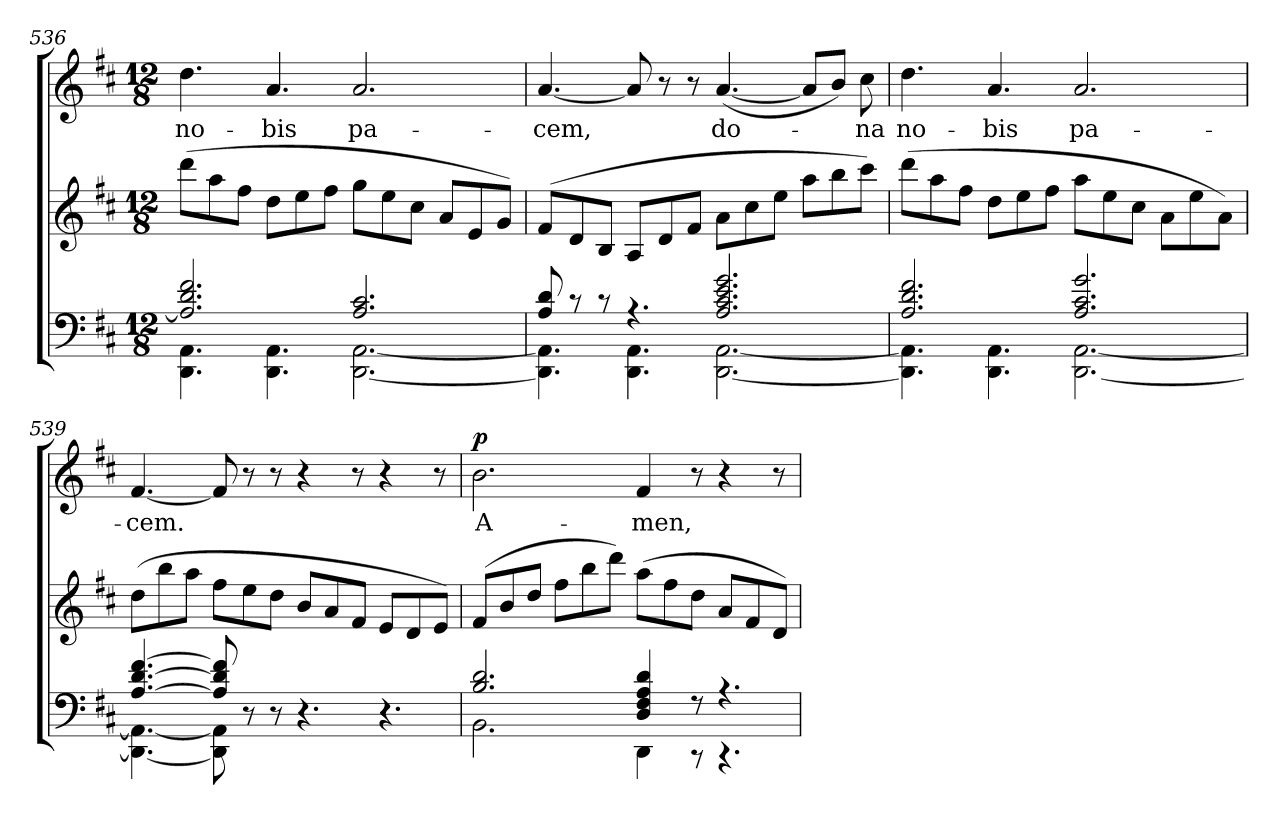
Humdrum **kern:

**kern	**kern	**kern	**text	**dynam
*part2	*part2	*part1	*part1	*part1
*staff3	*staff2	*staff1	*staff1	*staff1
!!LO:PB:g=z
*clefF4	*clefG2	*clefG2	*	*
*	*	*ITrd7c12	*	*
*k[f#c#]	*k[f#c#]	*k[f#c#]	*	*
*D:	*D:	*D:	*	*
*M12/8	*M12/8	*M12/8	*	*
=536	=536	=536	=536	=536
*^	*	*	*	*
!	!	!	!	!LO:LY:b	!
2.A/] 2.d/ 2.f#/	4.DD\ 4.AA\	(>8ddd\L	4.d\	no-	.
.	.	8aa\	.	.	.
.	.	8ff#\J	.	.	.
!	!	!	!	!LO:LY:b	!
.	4.DD\ 4.AA\	8dd\L	4.A/	-bis	.
.	.	8ee\	.	.	.
.	.	8ff#\J	.	.	.
!	!	!	!	!LO:LY:b	!
2.A/ 2.c#/	[<2.DD\ [<2.AA\	8gg\L	2.A/	pa-	.
.	.	8ee\	.	.	.
.	.	8cc#\J	.	.	.
.	.	8a/L	.	.	.
.	.	8e/	.	.	.
.	.	8g/J)	.	.	.
=537	=537	=537	=537	=537	=537
!	!	!	!	!LO:LY:b	!
8A/ 8d/	4.DD\] 4.AA\]	(>8f#/L	[4.A/	-cem,	.
8rB	.	8d/	.	.	.
8rB	.	8B/J	.	.	.
4.rB	4.DD\ 4.AA\	8A/L	8A/]	.	.
.	.	8d/	8r	.	.
.	.	8f#/J	8r	.	.
!	!	!	!	!LO:LY:b	!
2.A/ 2.c#/ 2.e/ 2.g/	[<2.DD\ [<2.AA\	8a\L	(<[4.A/	do-	.
.	.	8cc#\	.	.	.
.	.	8ee\J	.	.	.
.	.	8aa\L	8A/L]	.	.
.	.	8bb\	8B/J)	.	.
!	!	!	!	!LO:LY:b	!
.	.	8ccc#\J)	8c#\	-na	.
=538	=538	=538	=538	=538	=538
!	!	!	!	!LO:LY:b	!
2.A/ 2.d/ 2.f#/	4.DD\] 4.AA\]	(>8ddd\L	4.d\	no-	.
.	.	8aa\	.	.	.
.	.	8ff#\J	.	.	.
!	!	!	!	!LO:LY:b	!
.	4.DD\ 4.AA\	8dd\L	4.A/	-bis	.
.	.	8ee\	.	.	.
.	.	8ff#\J	.	.	.
!	!	!	!	!LO:LY:b	!
2.A/ 2.c#/ 2.g/	[<2.DD\ [<2.AA\	8aa\L	2.A/	pa-	.
.	.	8ee\	.	.	.
.	.	8cc#\J	.	.	.
.	.	8a\L	.	.	.
.	.	8ee\	.	.	.
.	.	8a\J)	.	.	.
!!LO:LB:g=z
=539	=539	=539	=539	=539	=539
!	!	!	!	!LO:LY:b	!
[>4.A/ [>4.d/ [>4.f#/	4.DD\_ 4.AA\_	(>8dd\L	[4.F#/	-cem.	.
.	.	8bb\	.	.	.
.	.	8aa\J	.	.	.
8A/] 8d/] 8f#/]	8DD\] 8AA\]	8ff#\L	8F#/]	.	.
8r	8ryy	8ee\	8r	.	.
8r	8ryy	8dd\J	8r	.	.
4.r	4ryy	8b/L	4r	.	.
.	.	8a/	.	.	.
.	8ryy	8f#/J	8r	.	.
4.r	8ryy	8e/L	4r	.	.
.	4ryy	8d/	.	.	.
.	.	8e/J)	8r	.	.
=540	=540	=540	=540	=540	=540
!	!	!	!	!LO:LY:b	!LO:DY:a
2.B/ 2.d/	2.BB\	(>8f#/L	2.B\	A-	p
.	.	8b/	.	.	.
.	.	8dd/J	.	.	.
.	.	8ff#\L	.	.	.
.	.	8bb\	.	.	.
.	.	8ddd\J)	.	.	.
!	!	!	!	!LO:LY:b	!
4D/ 4F#/ 4A/ 4d/	4DD\	(>8aa\L	4F#/	-men,	.
.	.	8ff#\	.	.	.
8r	8r	8dd\J	8r	.	.
4.r	4.r	8a/L	4r	.	.
.	.	8f#/	.	.	.
.	.	8d/J)	8r	.	.
*v	*v	*	*	*	*
=	=	=	=	=
*-	*-	*-	*-	*-
